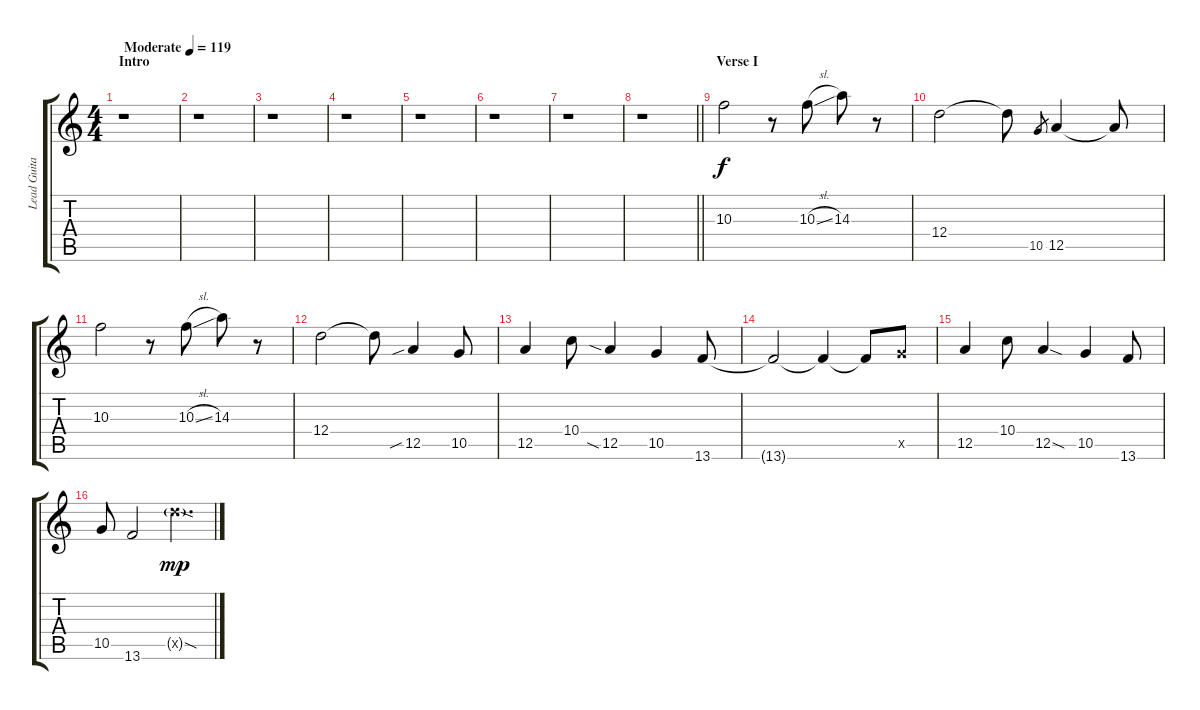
\track ("Lead Guitar" "Lead Guita") {instrument overdrivenguitar}
\staff {score tabs}
\tuning (E4 B3 G3 D3 A2 E2) {hide}
\ts (4 4)
\section ("" "Intro")
\tempo (119 "Moderate")
\clef g2
\ks c
r.1{dy f instrument overdrivenguitar} |
r.1 |
r.1 |
r.1 |
r.1 |
r.1 |
r.1 |
\barLineRight lightlight
r.1 |
\section ("" "Verse I")
10.3.2 r.8 10.3{sl}.8 14.3.8 r.8 |
12.4.2 12.4{t}.8 10.5.8{gr} 12.5.4 12.5{t}.8 |
10.3.2 r.8 10.3{sl}.8 14.3.8 r.8 |
12.4.2 12.4{t}.8 12.5{sib}.4 10.5.8 |
12.5.4 10.4.8 12.5{sia}.4 10.5.4 13.6.8 |
13.6{t}.2 13.6{t}.4 13.6{t}.8 10.5{x}.8 |
12.5.4 10.4.8 12.5{sod}.4 10.5.4 13.6.8 |
10.5.8 13.6.2 17.5{sod g x}.4{d dy mp}
